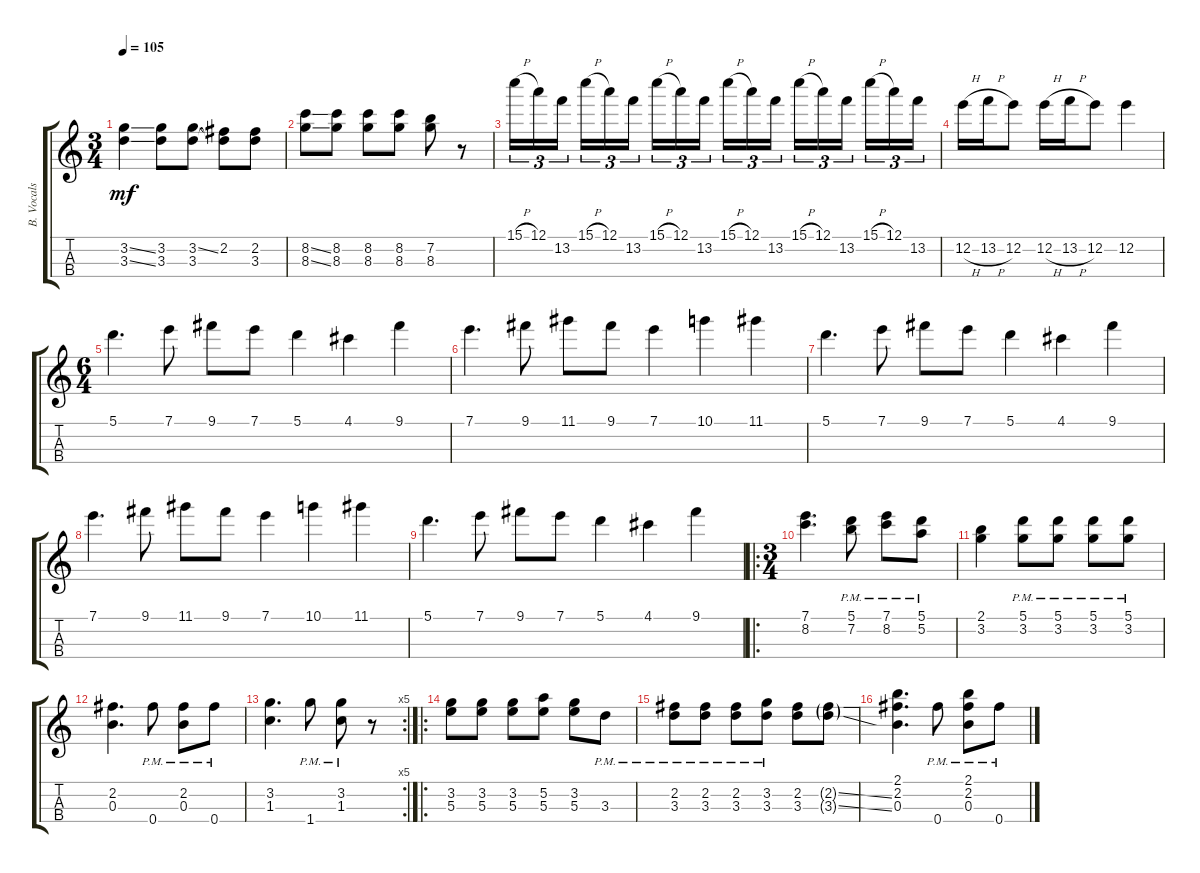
\track ("B. Vocals & Lead" "B. Vocals ") {instrument acousticguitarnylon}
\staff {score tabs}
\tuning (A4 E4 B3 Gb4) {hide}
\ts (3 4)
\tempo 105
\clef g2
\ks c
(3.2{ss} 3.3{ss}).4{dy mf} (3.2 3.3).8 (3.2{ss} 3.3).8 (2.2 3.3{t}).8 (2.2 3.3).8 |
(8.2{ss} 8.3{ss}).8 (8.2 8.3).8 (8.2 8.3).8 (8.2 8.3).8 (7.2 8.3).8 r.8 |
15.1{h}.16{tu (3 2)} 12.1.16{tu (3 2)} 13.2.16{tu (3 2) beam splitsecondary} 15.1{h}.16{tu (3 2)} 12.1.16{tu (3 2)} 13.2.16{tu (3 2)} 15.1{h}.16{tu (3 2)} 12.1.16{tu (3 2)} 13.2.16{tu (3 2) beam splitsecondary} 15.1{h}.16{tu (3 2)} 12.1.16{tu (3 2)} 13.2.16{tu (3 2)} 15.1{h}.16{tu (3 2)} 12.1.16{tu (3 2)} 13.2.16{tu (3 2) beam splitsecondary} 15.1{h}.16{tu (3 2)} 12.1.16{tu (3 2)} 13.2.16{tu (3 2)} |
12.2{h}.16 13.2{h}.16 12.2.8 12.2{h}.16 13.2{h}.16 12.2.8 12.2.4 |
\ts (6 4)
5.1.4{d} 7.1.8 9.1.8 7.1.8 5.1.4 4.1.4 9.1.4 |
7.1.4{d} 9.1.8 11.1.8 9.1.8 7.1.4 10.1.4 11.1.4 |
5.1.4{d} 7.1.8 9.1.8 7.1.8 5.1.4 4.1.4 9.1.4 |
7.1.4{d} 9.1.8 11.1.8 9.1.8 7.1.4 10.1.4 11.1.4 |
5.1.4{d} 7.1.8 9.1.8 7.1.8 5.1.4 4.1.4 9.1.4 |
\ro
\ts (3 4)
(7.1 8.2).4{d} (5.1{pm} 7.2{pm}).8 (7.1{pm} 8.2{pm}).8 (5.1{pm} 5.2{pm}).8 |
(2.1 3.2).4 (5.1{pm} 3.2{pm}).8 (5.1{pm} 3.2{pm}).8 (5.1{pm} 3.2{pm}).8 (5.1{pm} 3.2{pm}).8 |
(2.2 0.3).4{d} 0.4{pm}.8 (2.2{pm} 0.3{pm}).8 0.4{pm}.8 |
\rc 5
(3.2 1.3).4{d} 1.4{pm}.8 (3.2{pm} 1.3{pm}).8 r.8 |
\ro
(3.2 5.3).8 (3.2 5.3).8 (3.2 5.3).8 (5.2 5.3).8 (3.2 5.3).8 3.3{pm}.8 |
(2.2{pm} 3.3{pm}).8 (2.2{pm} 3.3{pm}).8 (2.2{pm} 3.3{pm}).8 (3.2{pm} 3.3{pm}).8 (2.2 3.3).8 (2.2{ss g} 3.3{ss g}).8 |
(2.1 2.2 0.3).4{d} 0.4{pm}.8 (2.1{pm} 2.2{pm} 0.3{pm}).8 0.4{pm}.8
